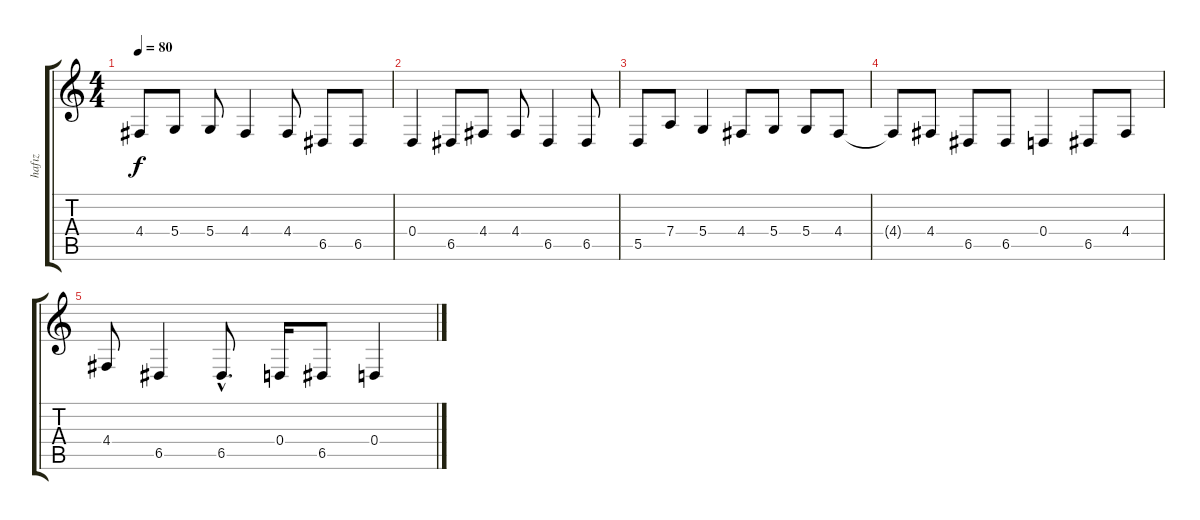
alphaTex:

\track ("hafız" "hafız") {instrument pad2warm}
\staff {score tabs}
\tuning (E4 B3 G3 D3 A2 E2) {hide}
\ts (4 4)
\tempo 80
\clef g2
\ks c
4.4.8{dy f} 5.4.8 5.4.8 4.4.4 4.4.8 6.5.8 6.5.8 |
0.4.4 6.5.8 4.4.8 4.4.8 6.5.4 6.5.8 |
5.5.8 7.4.8 5.4.4 4.4.8 5.4.8 5.4.8 4.4.8 |
4.4{t}.8 4.4.8 6.5.8 6.5.8 0.4.4 6.5.8 4.4.8 |
4.4.8 6.5.4 6.5{hac}.8{d} 0.4.16 6.5.8 0.4.4
